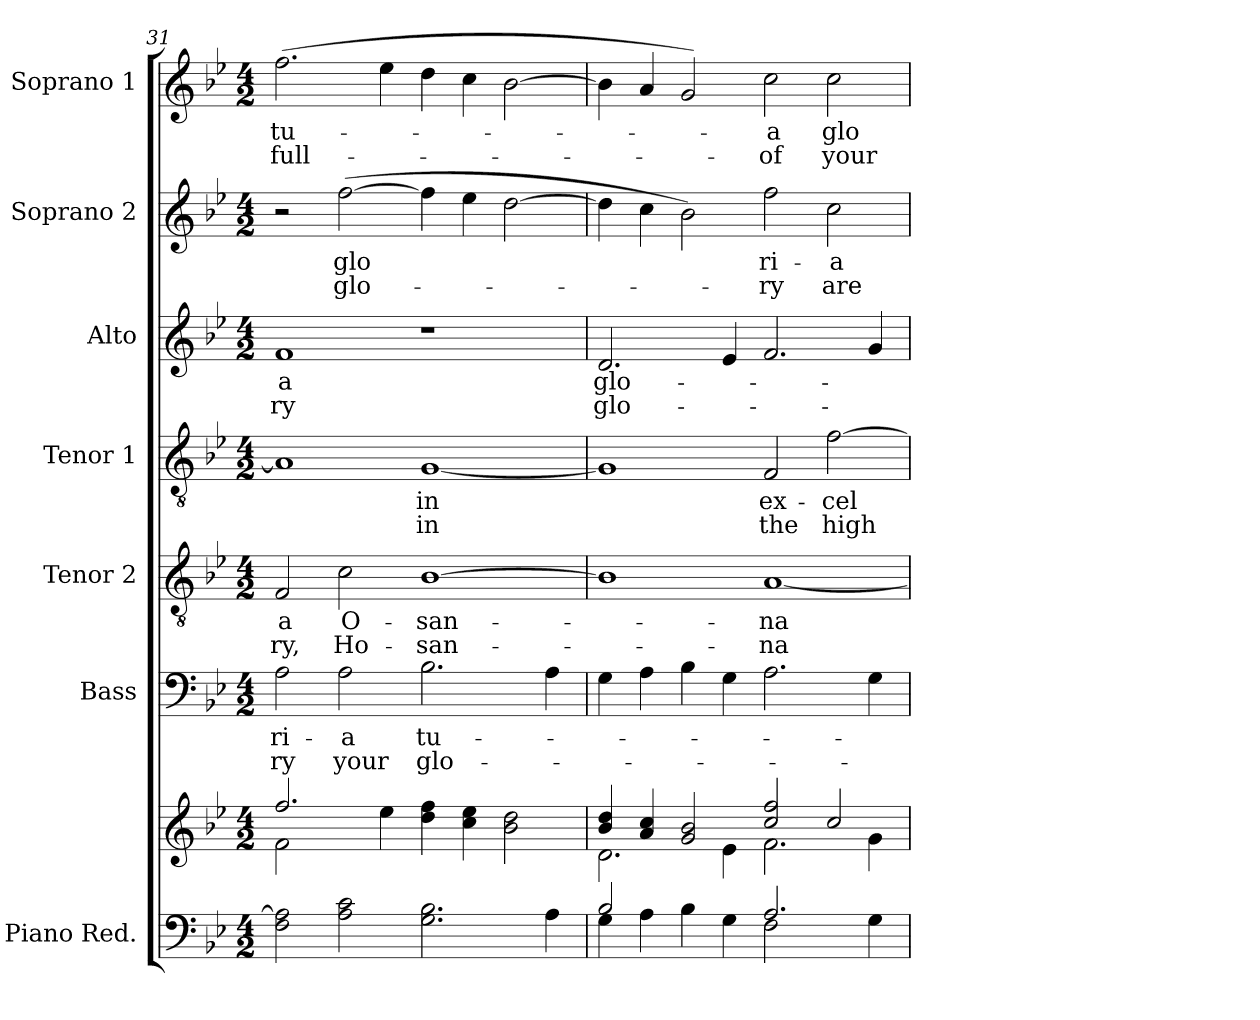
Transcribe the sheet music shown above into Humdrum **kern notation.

**kern	**kern	**kern	**text	**text	**kern	**text	**text	**kern	**text	**text	**kern	**text	**text	**kern	**text	**text	**kern	**text	**text
*part7	*part7	*part6	*part6	*part6	*part5	*part5	*part5	*part4	*part4	*part4	*part3	*part3	*part3	*part2	*part2	*part2	*part1	*part1	*part1
*staff8	*staff7	*staff6	*staff6	*staff6	*staff5	*staff5	*staff5	*staff4	*staff4	*staff4	*staff3	*staff3	*staff3	*staff2	*staff2	*staff2	*staff1	*staff1	*staff1
*I"Piano Red.	*	*I"Bass	*	*	*I"Tenor 2	*	*	*I"Tenor 1	*	*	*I"Alto	*	*	*I"Soprano 2	*	*	*I"Soprano 1	*	*
*	*	*I'B	*	*	*I'T2	*	*	*I'T1	*	*	*I'A	*	*	*I'S2	*	*	*I'S1	*	*
*clefF4	*clefG2	*clefF4	*	*	*clefGv2	*	*	*clefGv2	*	*	*clefG2	*	*	*clefG2	*	*	*clefG2	*	*
*	*	*	*	*	*ITrd7c12	*	*	*ITrd7c12	*	*	*	*	*	*	*	*	*	*	*
*k[b-e-]	*k[b-e-]	*k[b-e-]	*	*	*k[b-e-]	*	*	*k[b-e-]	*	*	*k[b-e-]	*	*	*k[b-e-]	*	*	*k[b-e-]	*	*
*B-:	*B-:	*B-:	*	*	*B-:	*	*	*B-:	*	*	*B-:	*	*	*B-:	*	*	*B-:	*	*
*M4/2	*M4/2	*M4/2	*	*	*M4/2	*	*	*M4/2	*	*	*M4/2	*	*	*M4/2	*	*	*M4/2	*	*
=31	=31	=31	=31	=31	=31	=31	=31	=31	=31	=31	=31	=31	=31	=31	=31	=31	=31	=31	=31
*	*^	*	*	*	*	*	*	*	*	*	*	*	*	*	*	*	*	*	*
!	!	!	!	!LO:LY:b:color=#000000	!LO:LY:b:color=#000000	!	!	!	!	!	!	!	!	!	!	!	!	!	!	!
!	!	!	!	!	!	!	!LO:LY:b:color=#000000	!LO:LY:b:color=#000000	!	!	!	!	!	!	!	!	!	!	!	!
!	!	!	!	!	!	!	!	!	!	!	!	!	!LO:LY:b:color=#000000	!LO:LY:b:color=#000000	!	!	!	!	!	!
!	!	!	!	!	!	!	!	!	!	!	!	!	!	!	!	!	!	!	!LO:LY:b:color=#000000	!LO:LY:b:color=#000000
2Fi\ 2Ai]	2.ffi/	2fi\	2Ai\	-ri-	-ry	2FFi/	-a	-ry,	1AAi]	.	.	1fi	-a	-ry	2r	.	.	(2.ffi\	tu-	full-
!	!	!	!	!LO:LY:b:color=#000000	!LO:LY:b:color=#000000	!	!	!	!	!	!	!	!	!	!	!	!	!	!	!
!	!	!	!	!	!	!	!LO:LY:b:color=#000000	!LO:LY:b:color=#000000	!	!	!	!	!	!	!	!	!	!	!	!
!	!	!	!	!	!	!	!	!	!	!	!	!	!	!	!	!LO:LY:b:color=#000000	!LO:LY:b:color=#000000	!	!	!
2Ai\ 2ci	.	1.ryy	2Ai\	-a	your	2Ci\	O-	Ho-	.	.	.	.	.	.	([>2ffi\	glo	glo-	.	.	.
.	4ee-i\	.	.	.	.	.	.	.	.	.	.	.	.	.	.	.	.	4ee-i\	.	.
!	!	!	!	!LO:LY:b:color=#000000	!LO:LY:b:color=#000000	!	!	!	!	!	!	!	!	!	!	!	!	!	!	!
!	!	!	!	!	!	!	!LO:LY:b:color=#000000	!LO:LY:b:color=#000000	!	!	!	!	!	!	!	!	!	!	!	!
!	!	!	!	!	!	!	!	!	!	!LO:LY:b:color=#000000	!LO:LY:b:color=#000000	!	!	!	!	!	!	!	!	!
2.Gi\ 2.B-i	4ddi\ 4ffi	.	2.B-i\	tu-	glo-	[>1BB-i	-san-	-san-	[<1GGi	in	in	1r	.	.	4ffi\]	.	.	4ddi\	.	.
.	4cci\ 4ee-i	.	.	.	.	.	.	.	.	.	.	.	.	.	4ee-i\	.	.	4cci\	.	.
.	2b-i\ 2ddi	.	.	.	.	.	.	.	.	.	.	.	.	.	[>2ddi\	.	.	[>2b-i\	.	.
4Ai\	.	.	4Ai\	.	.	.	.	.	.	.	.	.	.	.	.	.	.	.	.	.
!!LO:PB:g=z
=32	=32	=32	=32	=32	=32	=32	=32	=32	=32	=32	=32	=32	=32	=32	=32	=32	=32	=32	=32	=32
*^	*	*	*	*	*	*	*	*	*	*	*	*	*	*	*	*	*	*	*	*
!	!	!	!	!	!	!	!	!	!	!	!	!	!	!LO:LY:b:color=#000000	!LO:LY:b:color=#000000	!	!	!	!	!	!
2B-i/	4Gi\	4b-i/ 4ddi	2.di\	4Gi\	.	.	1BB-i]	.	.	1GGi]	.	.	2.di/	glo-	glo-	4ddi\]	.	.	4b-i\]	.	.
.	4Ai\	4ai/ 4cci	.	4Ai\	.	.	.	.	.	.	.	.	.	.	.	4cci\	.	.	4ai/	.	.
4B-i\	2ryy	2gi/ 2b-i	.	4B-i\	.	.	.	.	.	.	.	.	.	.	.	2b-i\)	.	.	2gi/)	.	.
4Gi\	.	.	4e-i\	4Gi\	.	.	.	.	.	.	.	.	4e-i/	.	.	.	.	.	.	.	.
!	!	!	!	!	!	!	!	!LO:LY:b:color=#000000	!LO:LY:b:color=#000000	!	!	!	!	!	!	!	!	!	!	!	!
!	!	!	!	!	!	!	!	!	!	!	!LO:LY:b:color=#000000	!LO:LY:b:color=#000000	!	!	!	!	!	!	!	!	!
!	!	!	!	!	!	!	!	!	!	!	!	!	!	!	!	!	!LO:LY:b:color=#000000	!LO:LY:b:color=#000000	!	!	!
!	!	!	!	!	!	!	!	!	!	!	!	!	!	!	!	!	!	!	!	!LO:LY:b:color=#000000	!LO:LY:b:color=#000000
2.Ai/	2Fi\	2cci/ 2ffi	2.fi\	2.Ai\	.	.	[<1AAi	-na	-na	2FFi/	ex-	the	2.fi/	.	.	2ffi\	ri-	-ry	2cci\	-a	-of
!	!	!	!	!	!	!	!	!	!	!	!LO:LY:b:color=#000000	!LO:LY:b:color=#000000	!	!	!	!	!	!	!	!	!
!	!	!	!	!	!	!	!	!	!	!	!	!	!	!	!	!	!LO:LY:b:color=#000000	!LO:LY:b:color=#000000	!	!	!
!	!	!	!	!	!	!	!	!	!	!	!	!	!	!	!	!	!	!	!	!LO:LY:b:color=#000000	!LO:LY:b:color=#000000
.	2ryy	2cci/	.	.	.	.	.	.	.	[>2Fi\	-cel-	high-	.	.	.	2cci\	-a	are	2cci\	glo-	your
4Gi\	.	.	4gi\	4Gi\	.	.	.	.	.	.	.	.	4gi/	.	.	.	.	.	.	.	.
*v	*v	*	*	*	*	*	*	*	*	*	*	*	*	*	*	*	*	*	*	*	*
*	*v	*v	*	*	*	*	*	*	*	*	*	*	*	*	*	*	*	*	*	*
=	=	=	=	=	=	=	=	=	=	=	=	=	=	=	=	=	=	=	=
*-	*-	*-	*-	*-	*-	*-	*-	*-	*-	*-	*-	*-	*-	*-	*-	*-	*-	*-	*-
